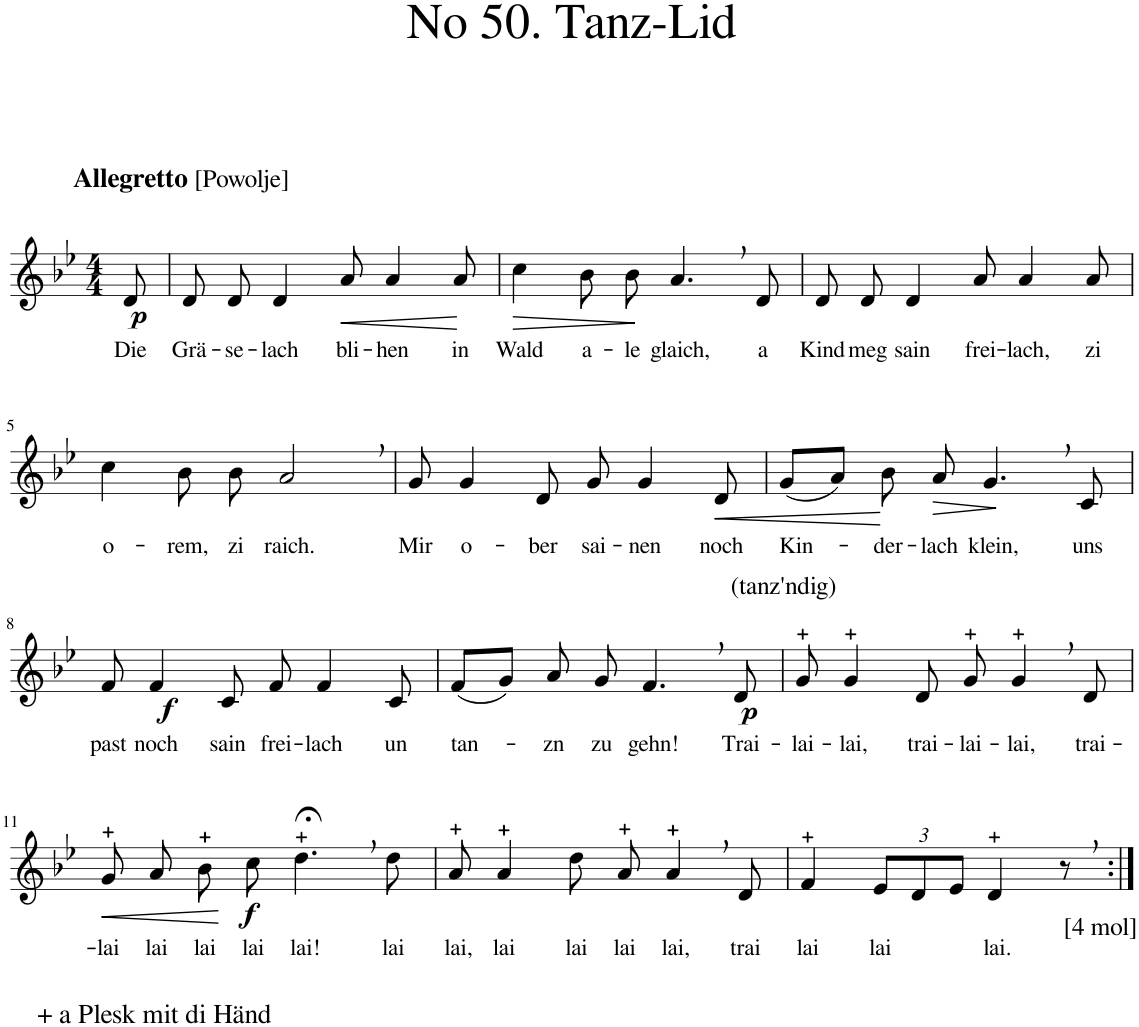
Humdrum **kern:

**kern	**text	**dynam
*part1	*part1	*part1
*staff1	*staff1	*staff1
*I"Klavier	*	*
*I'Klav.	*	*
*clefG2	*	*
*k[b-e-]	*	*
*M4/4	*	*
=1	=1	=1
!LO:TX:a:B:t=Allegretto	!	!
!LO:TX:a:t=[Powolje]	!	!
!	!LO:LY:b	!LO:DY:b
8d/	Die	p
=2	=2	=2
!	!LO:LY:b	!
8d/	Grä-	.
!	!LO:LY:b	!
8d/	-se-	.
!	!LO:LY:b	!
4d/	-lach	.
!	!LO:LY:b	!LO:HP:b
8a/	bli-	<
!	!LO:LY:b	!
4a/	-hen	.
!	!LO:LY:b	!
8a/	in	.
.	.	[
=3	=3	=3
!	!LO:LY:b	!LO:HP:b
4cc\	Wald	>
!	!LO:LY:b	!
8b-\	a-	.
!	!LO:LY:b	!
8b-\	-le	.
!	!LO:LY:b	!
4.a,/	glaich,	.
!	!LO:LY:b	!
8d/	a	.
.	.	]
=4	=4	=4
!	!LO:LY:b	!
8d/	Kind	.
!	!LO:LY:b	!
8d/	meg	.
!	!LO:LY:b	!
4d/	sain	.
!	!LO:LY:b	!
8a/	frei-	.
!	!LO:LY:b	!
4a/	-lach,	.
!	!LO:LY:b	!
8a/	zi	.
!!LO:LB:g=z
=5	=5	=5
!	!LO:LY:b	!
4cc\	o-	.
!	!LO:LY:b	!
8b-\	-rem,	.
!	!LO:LY:b	!
8b-\	zi	.
!	!LO:LY:b	!
2a,/	raich.	.
=6	=6	=6
!	!LO:LY:b	!
8g/	Mir	.
!	!LO:LY:b	!
4g/	o-	.
!	!LO:LY:b	!
8d/	-ber	.
!	!LO:LY:b	!
8g/	sai-	.
!	!LO:LY:b	!
4g/	-nen	.
!	!LO:LY:b	!LO:HP:b
8d/	noch	<
.	.	[
=7	=7	=7
!	!LO:LY:b	!
(8g/L	Kin-	.
8a/J)	.	.
!	!LO:LY:b	!
8b-\	-der-	.
!	!LO:LY:b	!LO:HP:b
8a/	-lach	>
!	!LO:LY:b	!
4.g,/	klein,	.
!	!LO:LY:b	!
8c/	uns	.
.	.	]
!!LO:LB:g=z
=8	=8	=8
!	!LO:LY:b	!
8f/	past	.
!	!LO:LY:b	!LO:DY:b
4f/	noch	f
!	!LO:LY:b	!
8c/	sain	.
!	!LO:LY:b	!
8f/	frei-	.
!	!LO:LY:b	!
4f/	-lach	.
!	!LO:LY:b	!
8c/	un	.
=9	=9	=9
!	!LO:LY:b	!
(8f/L	tan-	.
8g/J)	.	.
!	!LO:LY:b	!
8a/	-zn	.
!	!LO:LY:b	!
8g/	zu	.
!	!LO:LY:b	!
4.f,/	gehn!	.
!LO:TX:a:t=(tanz'ndig)	!	!
!	!LO:LY:b	!LO:DY:b
8d/	Trai-	p
=10	=10	=10
!	!LO:LY:b	!
8g/	-lai-	.
!	!LO:LY:b	!
4g/	-lai,	.
!	!LO:LY:b	!
8d/	trai-	.
!	!LO:LY:b	!
8g/	-lai-	.
!	!LO:LY:b	!
4g,/	-lai,	.
!	!LO:LY:b	!
8d/	trai-	.
!!LO:LB:g=z
=11	=11	=11
!LO:TX:b:t=+ a Plesk mit di Händ	!	!
!	!LO:LY:b	!LO:HP:b
8g/	-lai	<
!	!LO:LY:b	!
8a/	lai	.
!	!LO:LY:b	!
8b-\	lai	.
!	!LO:LY:b	!LO:DY:b
8cc\	lai	f
!	!LO:LY:b	!
4.dd;<,\	lai!	.
!	!LO:LY:b	!
8dd\	lai	.
.	.	[
=12	=12	=12
!	!LO:LY:b	!
8a/	lai,	.
!	!LO:LY:b	!
4a/	lai	.
!	!LO:LY:b	!
8dd\	lai	.
!	!LO:LY:b	!
8a/	lai	.
!	!LO:LY:b	!
4a,/	lai,	.
!	!LO:LY:b	!
8d/	trai	.
=13	=13	=13
!	!LO:LY:b	!
4f/	lai	.
*Xbrackettup	*	*
!	!LO:LY:b	!
12e-/L	lai	.
12d/	.	.
12e-/J	.	.
!	!LO:LY:b	!
4d/	lai.	.
!LO:TX:b:t=[4 mol]	!	!
8r	.	.
=:|!	=:|!	=:|!
*-	*-	*-
